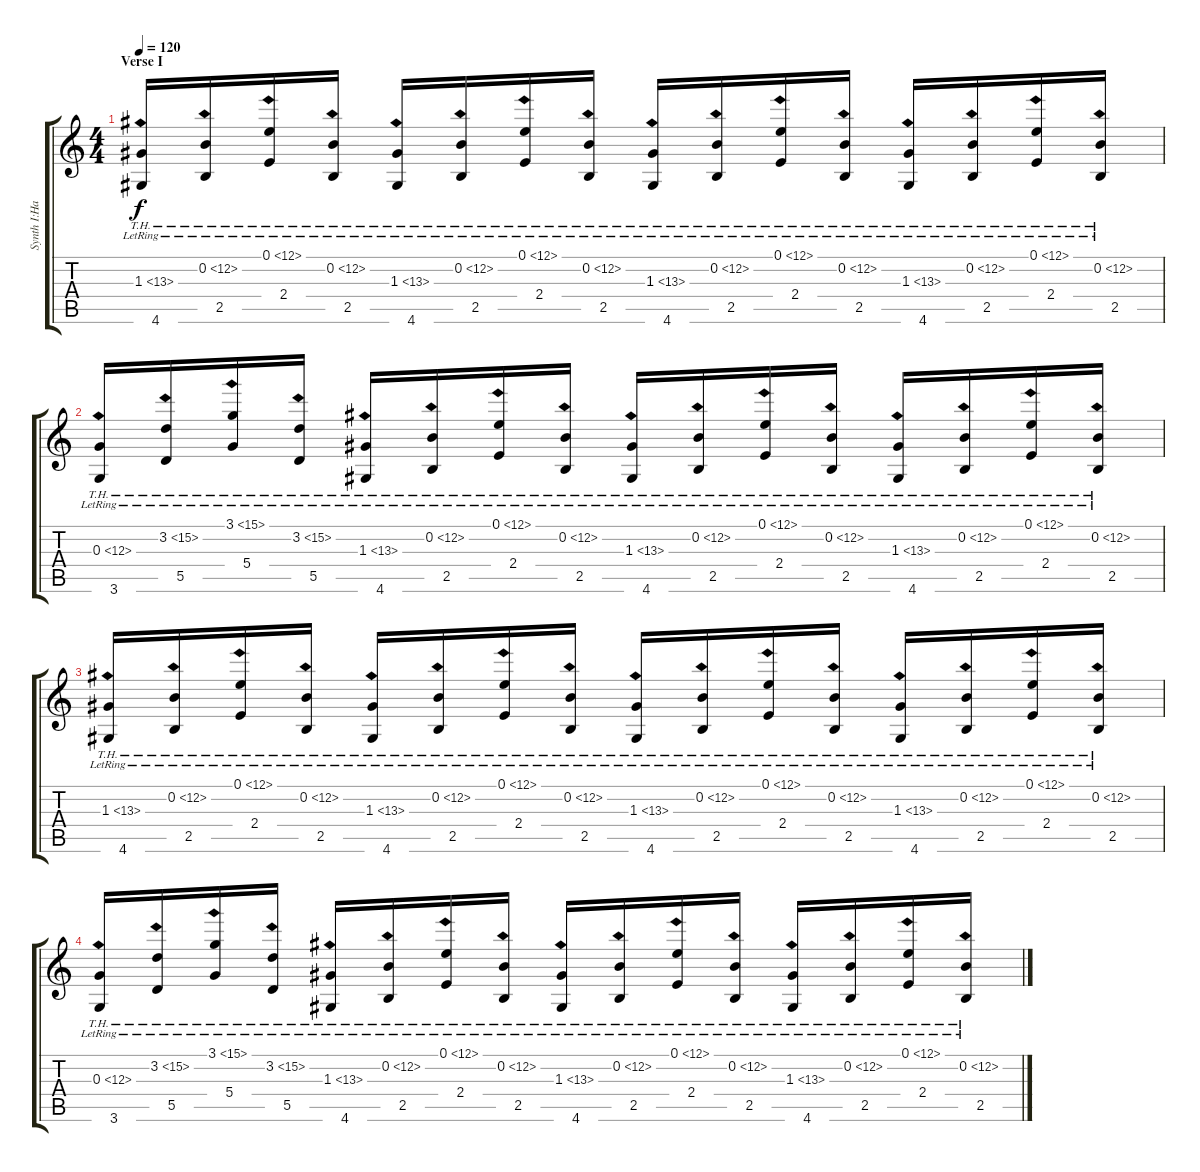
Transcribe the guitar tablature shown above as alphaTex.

\track ("Synth I:Harmonics" "Synth I:Ha") {instrument synthbass1}
\staff {score tabs}
\tuning (E4 B3 G3 D3 A2 E2) {hide}
\ts (4 4)
\section ("" "Verse I")
\tempo 120
\clef g2
\ks c
(1.3{th 12 lr} 4.6{lr}).16{dy f} (0.2{th 12 lr} 2.5{lr}).16 (0.1{th 12 lr} 2.4{lr}).16 (0.2{th 12 lr} 2.5{lr}).16 (1.3{th 12 lr} 4.6{lr}).16 (0.2{th 12 lr} 2.5{lr}).16 (0.1{th 12 lr} 2.4{lr}).16 (0.2{th 12 lr} 2.5{lr}).16 (1.3{th 12 lr} 4.6{lr}).16 (0.2{th 12 lr} 2.5{lr}).16 (0.1{th 12 lr} 2.4{lr}).16 (0.2{th 12 lr} 2.5{lr}).16 (1.3{th 12 lr} 4.6{lr}).16 (0.2{th 12 lr} 2.5{lr}).16 (0.1{th 12 lr} 2.4{lr}).16 (0.2{th 12 lr} 2.5{lr}).16 |
(0.3{th 12 lr} 3.6{lr}).16 (3.2{th 12 lr} 5.5{lr}).16 (3.1{th 12 lr} 5.4{lr}).16 (3.2{th 12 lr} 5.5{lr}).16 (1.3{th 12 lr} 4.6{lr}).16 (0.2{th 12 lr} 2.5{lr}).16 (0.1{th 12 lr} 2.4{lr}).16 (0.2{th 12 lr} 2.5{lr}).16 (1.3{th 12 lr} 4.6{lr}).16 (0.2{th 12 lr} 2.5{lr}).16 (0.1{th 12 lr} 2.4{lr}).16 (0.2{th 12 lr} 2.5{lr}).16 (1.3{th 12 lr} 4.6{lr}).16 (0.2{th 12 lr} 2.5{lr}).16 (0.1{th 12 lr} 2.4{lr}).16 (0.2{th 12 lr} 2.5{lr}).16 |
(1.3{th 12 lr} 4.6{lr}).16 (0.2{th 12 lr} 2.5{lr}).16 (0.1{th 12 lr} 2.4{lr}).16 (0.2{th 12 lr} 2.5{lr}).16 (1.3{th 12 lr} 4.6{lr}).16 (0.2{th 12 lr} 2.5{lr}).16 (0.1{th 12 lr} 2.4{lr}).16 (0.2{th 12 lr} 2.5{lr}).16 (1.3{th 12 lr} 4.6{lr}).16 (0.2{th 12 lr} 2.5{lr}).16 (0.1{th 12 lr} 2.4{lr}).16 (0.2{th 12 lr} 2.5{lr}).16 (1.3{th 12 lr} 4.6{lr}).16 (0.2{th 12 lr} 2.5{lr}).16 (0.1{th 12 lr} 2.4{lr}).16 (0.2{th 12 lr} 2.5{lr}).16 |
(0.3{th 12 lr} 3.6{lr}).16 (3.2{th 12 lr} 5.5{lr}).16 (3.1{th 12 lr} 5.4{lr}).16 (3.2{th 12 lr} 5.5{lr}).16 (1.3{th 12 lr} 4.6{lr}).16 (0.2{th 12 lr} 2.5{lr}).16 (0.1{th 12 lr} 2.4{lr}).16 (0.2{th 12 lr} 2.5{lr}).16 (1.3{th 12 lr} 4.6{lr}).16 (0.2{th 12 lr} 2.5{lr}).16 (0.1{th 12 lr} 2.4{lr}).16 (0.2{th 12 lr} 2.5{lr}).16 (1.3{th 12 lr} 4.6{lr}).16 (0.2{th 12 lr} 2.5{lr}).16 (0.1{th 12 lr} 2.4{lr}).16 (0.2{th 12 lr} 2.5{lr}).16
